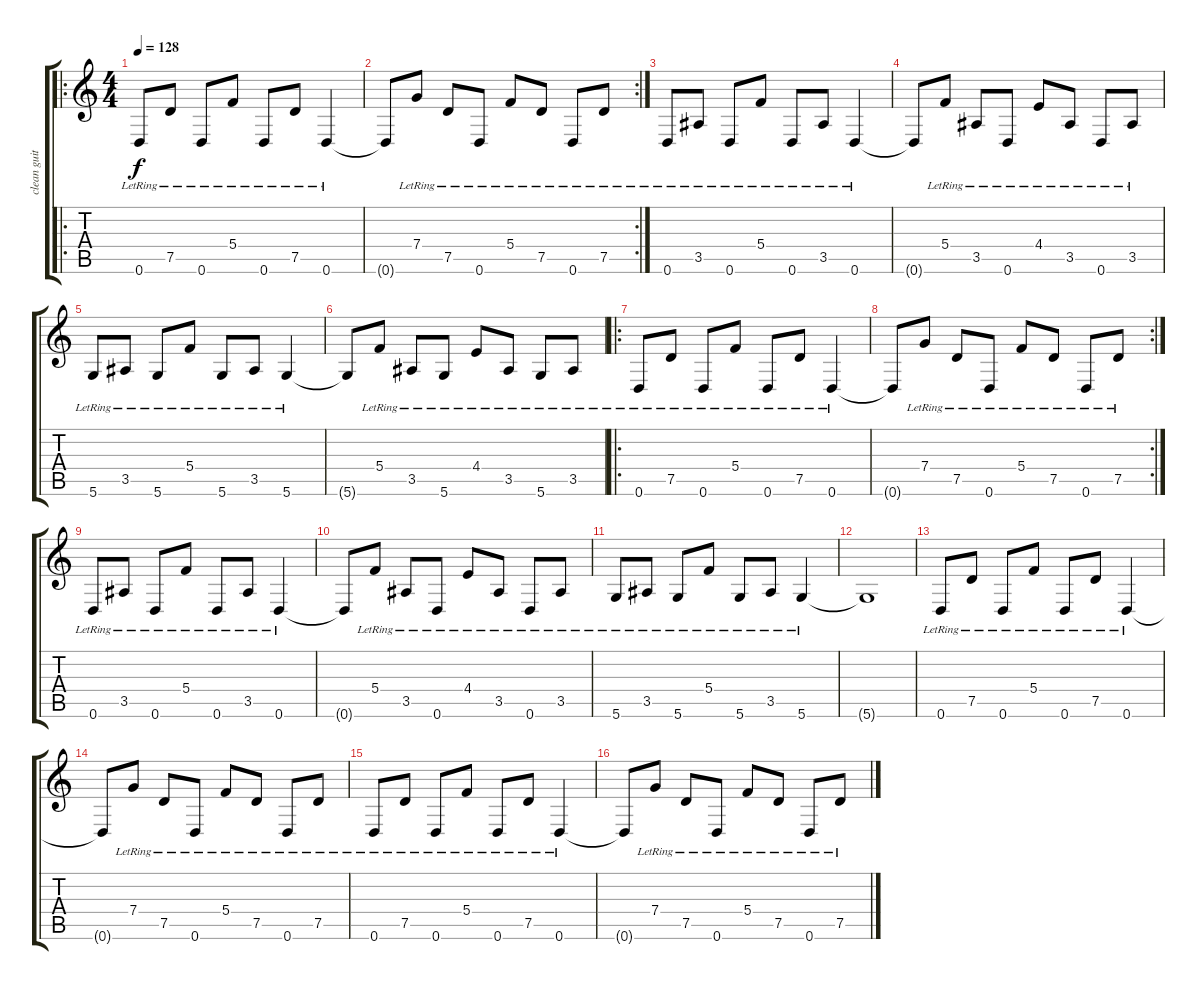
\track ("clean guitar" "clean guit") {instrument electricguitarclean}
\staff {score tabs}
\tuning (D4 A3 F3 C3 G2 D2) {hide}
\ro
\ts (4 4)
\tempo 128
\clef g2
\ks c
0.6{lr}.8{dy f instrument electricguitarclean} 7.5{lr}.8 0.6{lr}.8 5.4{lr}.8 0.6{lr}.8 7.5{lr}.8 0.6{lr}.4 |
\rc 2
0.6{t}.8 7.4{lr}.8 7.5{lr}.8 0.6{lr}.8 5.4{lr}.8 7.5{lr}.8 0.6{lr}.8 7.5{lr}.8 |
0.6{lr}.8 3.5{lr}.8 0.6{lr}.8 5.4{lr}.8 0.6{lr}.8 3.5{lr}.8 0.6{lr}.4 |
0.6{t}.8 5.4{lr}.8 3.5{lr}.8 0.6{lr}.8 4.4{lr}.8 3.5{lr}.8 0.6{lr}.8 3.5{lr}.8 |
5.6{lr}.8 3.5{lr}.8 5.6{lr}.8 5.4{lr}.8 5.6{lr}.8 3.5{lr}.8 5.6{lr}.4 |
5.6{t}.8 5.4{lr}.8 3.5{lr}.8 5.6{lr}.8 4.4{lr}.8 3.5{lr}.8 5.6{lr}.8 3.5{lr}.8 |
\ro
0.6{lr}.8 7.5{lr}.8 0.6{lr}.8 5.4{lr}.8 0.6{lr}.8 7.5{lr}.8 0.6{lr}.4 |
\rc 2
0.6{t}.8 7.4{lr}.8 7.5{lr}.8 0.6{lr}.8 5.4{lr}.8 7.5{lr}.8 0.6{lr}.8 7.5{lr}.8 |
0.6{lr}.8 3.5{lr}.8 0.6{lr}.8 5.4{lr}.8 0.6{lr}.8 3.5{lr}.8 0.6{lr}.4 |
0.6{t}.8 5.4{lr}.8 3.5{lr}.8 0.6{lr}.8 4.4{lr}.8 3.5{lr}.8 0.6{lr}.8 3.5{lr}.8 |
5.6{lr}.8 3.5{lr}.8 5.6{lr}.8 5.4{lr}.8 5.6{lr}.8 3.5{lr}.8 5.6{lr}.4 |
5.6{t}.1 |
0.6{lr}.8 7.5{lr}.8 0.6{lr}.8 5.4{lr}.8 0.6{lr}.8 7.5{lr}.8 0.6{lr}.4 |
0.6{t}.8 7.4{lr}.8 7.5{lr}.8 0.6{lr}.8 5.4{lr}.8 7.5{lr}.8 0.6{lr}.8 7.5{lr}.8 |
0.6{lr}.8 7.5{lr}.8 0.6{lr}.8 5.4{lr}.8 0.6{lr}.8 7.5{lr}.8 0.6{lr}.4 |
0.6{t}.8 7.4{lr}.8 7.5{lr}.8 0.6{lr}.8 5.4{lr}.8 7.5{lr}.8 0.6{lr}.8 7.5{lr}.8
